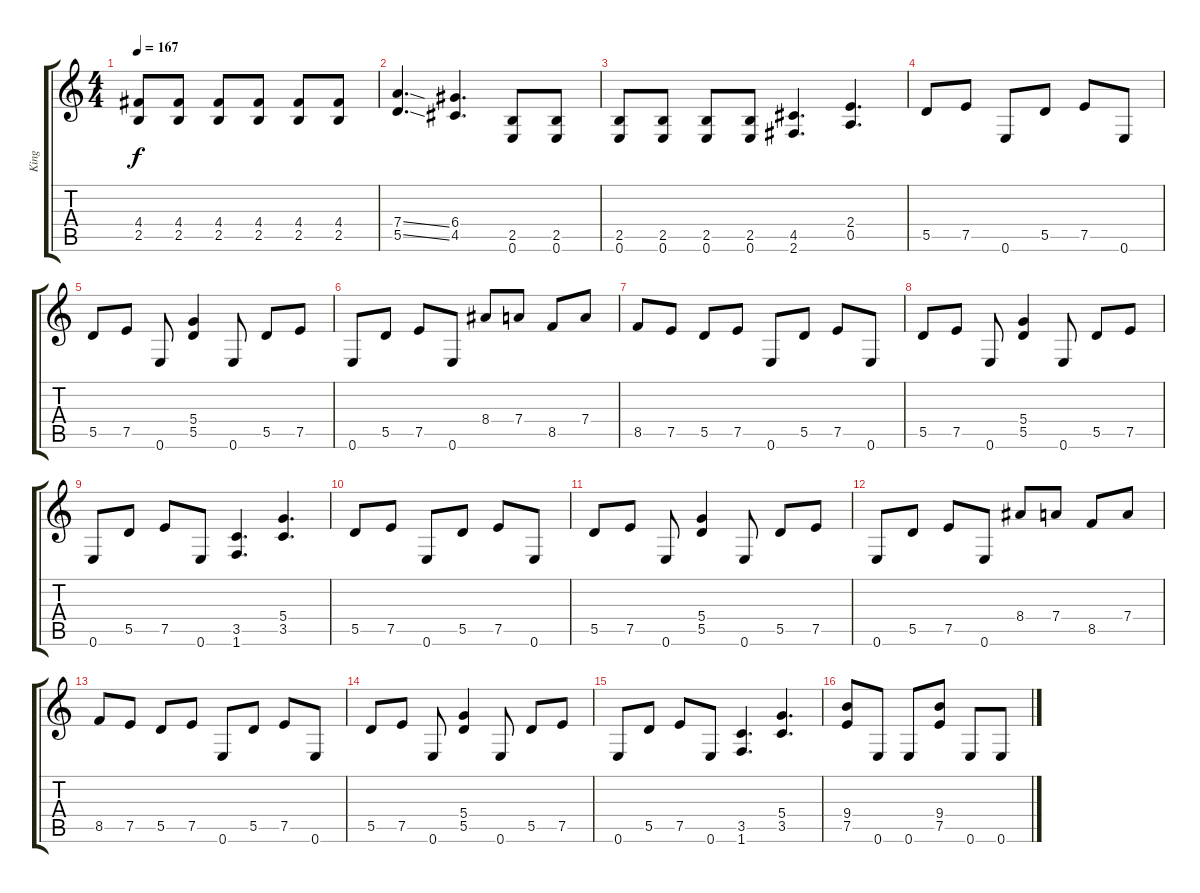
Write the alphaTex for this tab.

\track ("King" "King") {instrument distortionguitar}
\staff {score tabs}
\tuning (E4 B3 G3 D3 A2 E2) {hide}
\ts (4 4)
\tempo 167
\clef g2
\ks c
(4.4 2.5).8{dy f} (4.4 2.5).8 (4.4 2.5).8 (4.4 2.5).8 (4.4 2.5).8 (4.4 2.5).8 |
(7.4{ss} 5.5{ss}).4{d} (6.4 4.5).4{d} (2.5 0.6).8 (2.5 0.6).8 |
(2.5 0.6).8 (2.5 0.6).8 (2.5 0.6).8 (2.5 0.6).8 (4.5 2.6).4{d} (2.4 0.5).4{d} |
5.5.8 7.5.8 0.6.8 5.5.8 7.5.8 0.6.8 |
5.5.8 7.5.8 0.6.8 (5.4 5.5).4 0.6.8 5.5.8 7.5.8 |
0.6.8 5.5.8 7.5.8 0.6.8 8.4.8 7.4.8 8.5.8 7.4.8 |
8.5.8 7.5.8 5.5.8 7.5.8 0.6.8 5.5.8 7.5.8 0.6.8 |
5.5.8 7.5.8 0.6.8 (5.4 5.5).4 0.6.8 5.5.8 7.5.8 |
0.6.8 5.5.8 7.5.8 0.6.8 (3.5 1.6).4{d} (5.4 3.5).4{d} |
5.5.8 7.5.8 0.6.8 5.5.8 7.5.8 0.6.8 |
5.5.8 7.5.8 0.6.8 (5.4 5.5).4 0.6.8 5.5.8 7.5.8 |
0.6.8 5.5.8 7.5.8 0.6.8 8.4.8 7.4.8 8.5.8 7.4.8 |
8.5.8 7.5.8 5.5.8 7.5.8 0.6.8 5.5.8 7.5.8 0.6.8 |
5.5.8 7.5.8 0.6.8 (5.4 5.5).4 0.6.8 5.5.8 7.5.8 |
0.6.8 5.5.8 7.5.8 0.6.8 (3.5 1.6).4{d} (5.4 3.5).4{d} |
(9.4 7.5).8 0.6.8 0.6.8 (9.4 7.5).8 0.6.8 0.6.8
